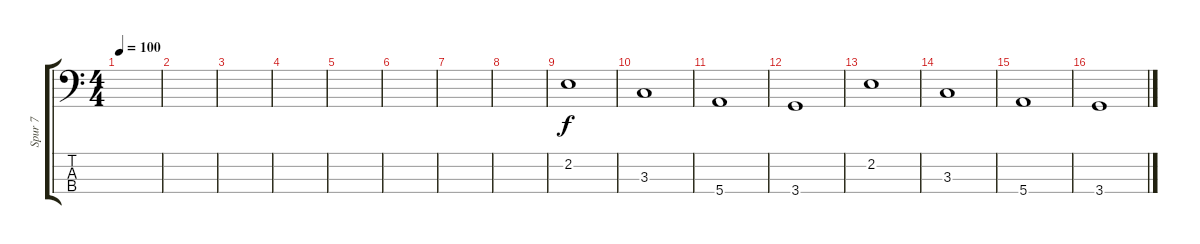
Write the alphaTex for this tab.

\track ("Spur 7" "Spur 7") {instrument electricbasspick}
\staff {score tabs}
\tuning (G2 D2 A1 E1) {hide}
\ts (4 4)
\tempo 100
\clef f4
\ks c
|
|
|
|
|
|
|
|
2.2.1 |
3.3.1 |
5.4.1 |
3.4.1 |
2.2.1 |
3.3.1 |
5.4.1 |
3.4.1
